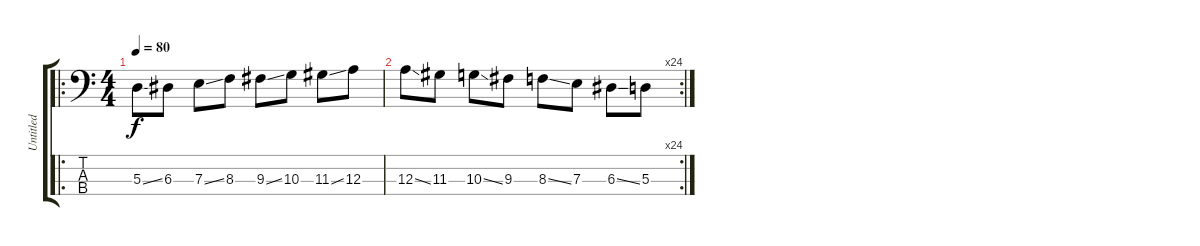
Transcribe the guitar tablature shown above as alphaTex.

\track ("Untitled" "Untitled") {instrument electricbassfinger}
\staff {score tabs}
\tuning (G2 D2 A1 E1) {hide}
\ro
\ts (4 4)
\tempo 80
\clef f4
\ks c
5.3{ss}.8{dy f instrument electricbassfinger} 6.3.8 7.3{ss}.8 8.3.8 9.3{ss}.8 10.3.8 11.3{ss}.8 12.3.8 |
\rc 24
12.3{ss}.8 11.3.8 10.3{ss}.8 9.3.8 8.3{ss}.8 7.3.8 6.3{ss}.8 5.3.8
